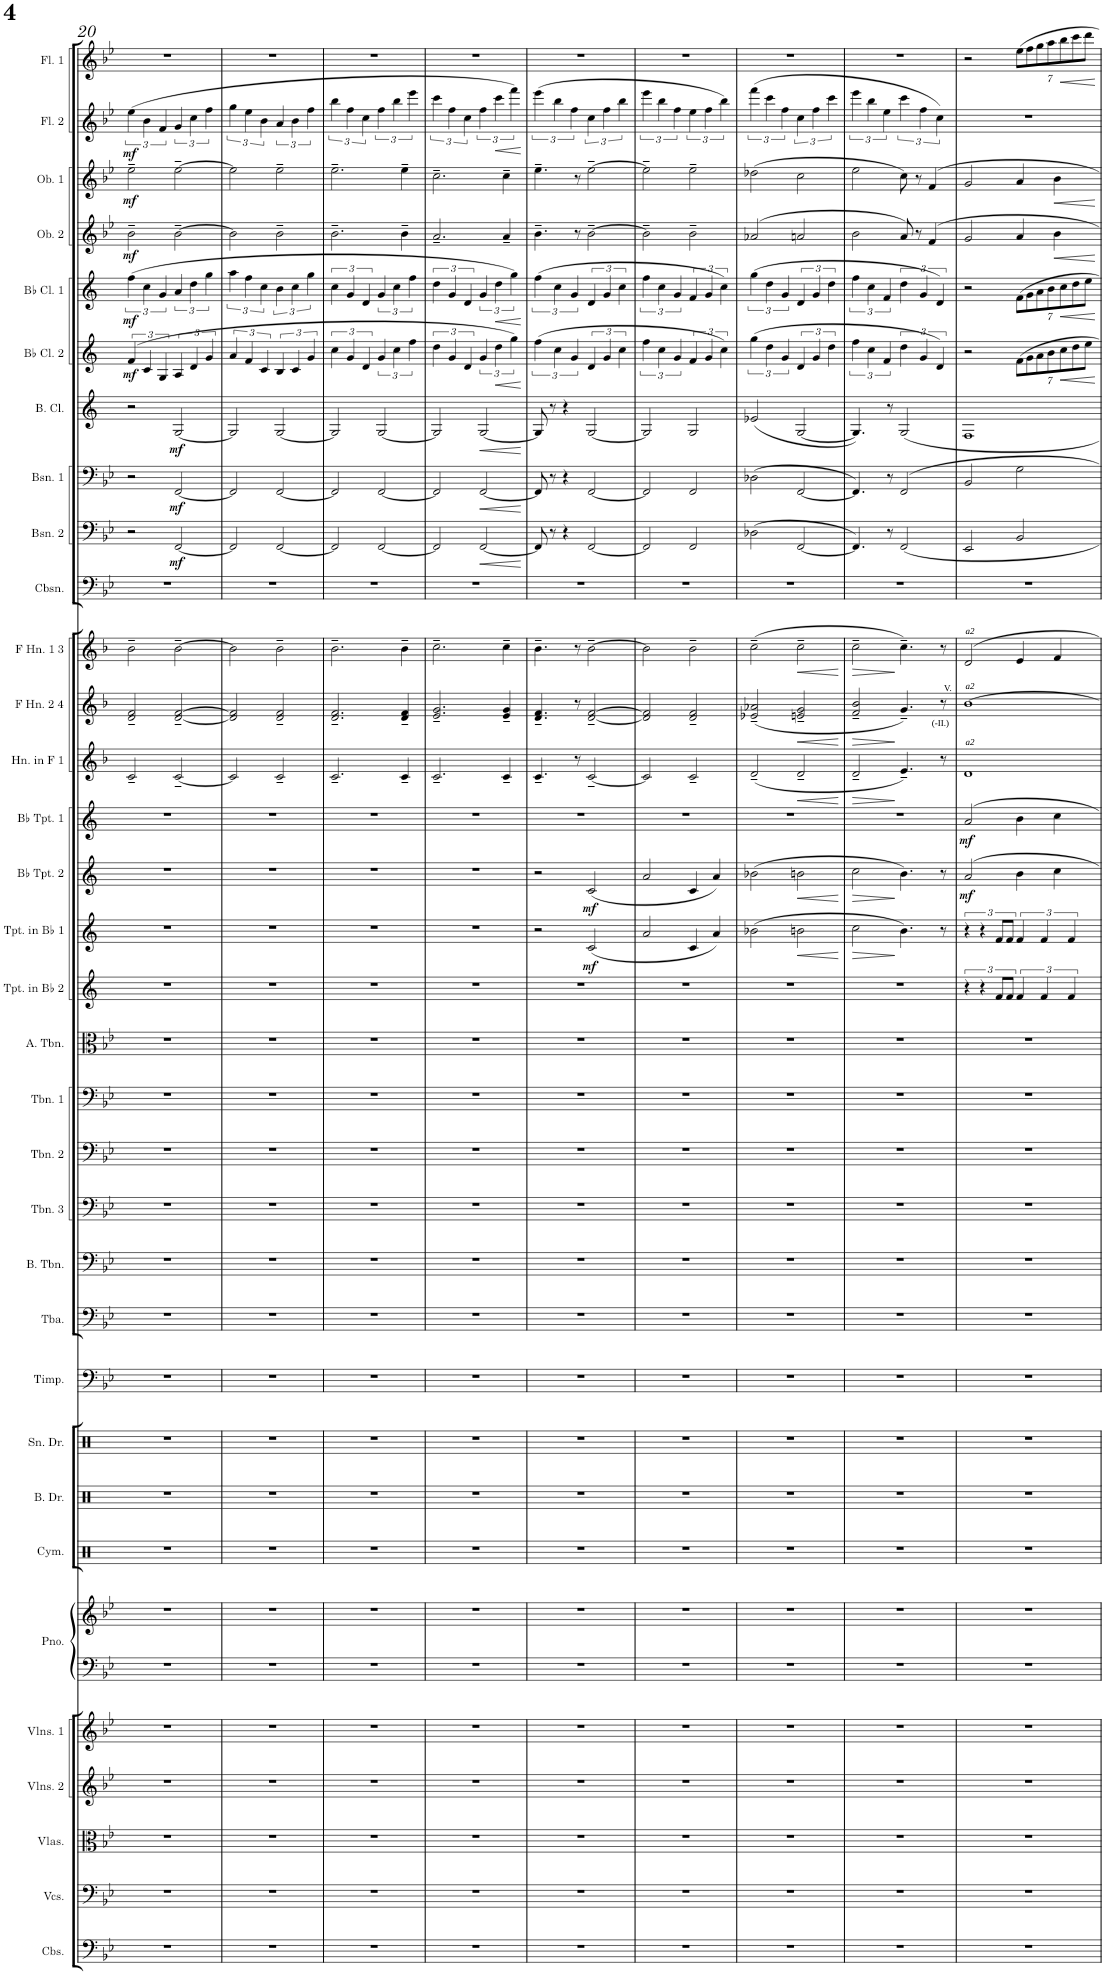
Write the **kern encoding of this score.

**kern	**kern	**kern	**kern	**kern	**kern	**kern	**kern	**kern	**kern	**kern	**kern	**kern	**kern	**kern	**kern	**kern	**kern	**kern	**dynam	**kern	**dynam	**kern	**dynam	**kern	**dynam	**kern	**dynam	**kern	**dynam	**kern	**kern	**dynam	**kern	**dynam	**kern	**dynam	**kern	**dynam	**kern	**dynam	**kern	**dynam	**kern	**dynam	**kern	**dynam	**kern	**dynam
*part33	*part32	*part31	*part30	*part29	*part28	*part28	*part27	*part26	*part25	*part24	*part23	*part22	*part21	*part20	*part19	*part18	*part17	*part16	*part16	*part15	*part15	*part14	*part14	*part13	*part13	*part12	*part12	*part11	*part11	*part10	*part9	*part9	*part8	*part8	*part7	*part7	*part6	*part6	*part5	*part5	*part4	*part4	*part3	*part3	*part2	*part2	*part1	*part1
*staff34	*staff33	*staff32	*staff31	*staff30	*staff29	*staff28	*staff27	*staff26	*staff25	*staff24	*staff23	*staff22	*staff21	*staff20	*staff19	*staff18	*staff17	*staff16	*staff16	*staff15	*staff15	*staff14	*staff14	*staff13	*staff13	*staff12	*staff12	*staff11	*staff11	*staff10	*staff9	*staff9	*staff8	*staff8	*staff7	*staff7	*staff6	*staff6	*staff5	*staff5	*staff4	*staff4	*staff3	*staff3	*staff2	*staff2	*staff1	*staff1
*I"Contrabasses	*I"Violoncellos	*I"Violas	*I"Violins 2	*I"Violins 1	*I"Piano	*	*I"Cymbal	*I"Bass Drum	*I"Snare Drum	*I"Timpani	*I"Tuba	*I"Bass Trombone	*I"Trombone 3	*I"Trombone 2	*I"Trombone 1	*I"Alto Trombone	*I"Trumpet in Bb 2	*I"Trumpet in Bb 1	*	*I"Bb Trumpet 2	*	*I"Bb Trumpet 1	*	*I"Horn in F 1	*	*I"F Horn 2 &amp; 4	*	*I"F Horn 1 &amp; 3	*	*I"Contrabassoon	*I"Bassoon 2	*	*I"Bassoon 1	*	*I"Bass Clarinet	*	*I"Bb Clarinet 2	*	*I"Bb Clarinet 1	*	*I"Oboe 2	*	*I"Oboe 1	*	*I"Flute 2	*	*I"Flute 1	*
*I'Cbs.	*I'Vcs.	*I'Vlas.	*I'Vlns. 2	*I'Vlns. 1	*I'Pno.	*	*I'Cym.	*I'B. Dr.	*I'Sn. Dr.	*I'Timp.	*I'Tba.	*I'B. Tbn.	*I'Tbn. 3	*I'Tbn. 2	*I'Tbn. 1	*I'A. Tbn.	*I'Tpt. in Bb 2	*I'Tpt. in Bb 1	*	*I'Bb Tpt. 2	*	*I'Bb Tpt. 1	*	*I'Hn. in F 1	*	*I'F Hn. 2 4	*	*I'F Hn. 1 3	*	*I'Cbsn.	*I'Bsn. 2	*	*I'Bsn. 1	*	*I'B. Cl.	*	*I'Bb Cl. 2	*	*I'Bb Cl. 1	*	*I'Ob. 2	*	*I'Ob. 1	*	*I'Fl. 2	*	*I'Fl. 1	*
!!LO:PB:g=z
*clefF4	*clefF4	*clefC3	*clefG2	*clefG2	*clefF4	*clefG2	*clefX	*clefX	*clefX	*clefF4	*clefF4	*clefF4	*clefF4	*clefF4	*clefF4	*clefC3	*clefG2	*clefG2	*	*clefG2	*	*clefG2	*	*clefG2	*	*clefG2	*	*clefG2	*	*clefF4	*clefF4	*	*clefF4	*	*clefG2	*	*clefG2	*	*clefG2	*	*clefG2	*	*clefG2	*	*clefG2	*	*clefG2	*
*Trd7c12	*	*	*	*	*	*	*	*	*	*	*	*	*	*	*	*	*Trd1c2	*Trd1c2	*	*Trd1c2	*	*Trd1c2	*	*Trd4c7	*	*Trd4c7	*	*Trd4c7	*	*Trd7c12	*	*	*	*	*Trd8c14	*	*Trd1c2	*	*Trd1c2	*	*	*	*	*	*	*	*	*
*k[b-e-]	*k[b-e-]	*k[b-e-]	*k[b-e-]	*k[b-e-]	*k[b-e-]	*k[b-e-]	*k[b-e-a-d-]	*k[b-e-a-d-]	*k[b-e-a-d-]	*k[b-e-]	*k[b-e-]	*k[b-e-]	*k[b-e-]	*k[b-e-]	*k[b-e-]	*k[b-e-]	*k[]	*k[]	*	*k[]	*	*k[]	*	*k[b-]	*	*k[b-]	*	*k[b-]	*	*k[b-e-]	*k[b-e-]	*	*k[b-e-]	*	*k[]	*	*k[]	*	*k[]	*	*k[b-e-]	*	*k[b-e-]	*	*k[b-e-]	*	*k[b-e-]	*
*M2/2	*M2/2	*M2/2	*M2/2	*M2/2	*M2/2	*M2/2	*M2/2	*M2/2	*M2/2	*M2/2	*M2/2	*M2/2	*M2/2	*M2/2	*M2/2	*M2/2	*M2/2	*M2/2	*	*M2/2	*	*M2/2	*	*M2/2	*	*M2/2	*	*M2/2	*	*M2/2	*M2/2	*	*M2/2	*	*M2/2	*	*M2/2	*	*M2/2	*	*M2/2	*	*M2/2	*	*M2/2	*	*M2/2	*
=20	=20	=20	=20	=20	=20	=20	=20	=20	=20	=20	=20	=20	=20	=20	=20	=20	=20	=20	=20	=20	=20	=20	=20	=20	=20	=20	=20	=20	=20	=20	=20	=20	=20	=20	=20	=20	=20	=20	=20	=20	=20	=20	=20	=20	=20	=20	=20	=20
!	!	!	!	!	!	!	!	!	!	!	!	!	!	!	!	!	!	!	!	!	!	!	!	!	!	!	!	!	!	!	!	!	!	!	!	!	!	!LO:DY:b	!	!LO:DY:b	!	!LO:DY:b	!	!LO:DY:b	!	!LO:DY:b	!	!
1r	1r	1r	1r	1r	1r	1r	1r	1r	1r	1r	1r	1r	1r	1r	1r	1r	1r	1r	.	1r	.	1r	.	2c~/	.	2d/~ 2f/~	.	2b-~\	.	1r	2r	.	2r	.	2r	.	(6f/	mf	(6ff\	mf	2b-~\	mf	2ee-~\	mf	(6ee-\	mf	1r	.
.	.	.	.	.	.	.	.	.	.	.	.	.	.	.	.	.	.	.	.	.	.	.	.	.	.	.	.	.	.	.	.	.	.	.	.	.	6c/	.	6cc\	.	.	.	.	.	6b-\	.	.	.
.	.	.	.	.	.	.	.	.	.	.	.	.	.	.	.	.	.	.	.	.	.	.	.	.	.	.	.	.	.	.	.	.	.	.	.	.	6G/	.	6g/	.	.	.	.	.	6f/	.	.	.
!	!	!	!	!	!	!	!	!	!	!	!	!	!	!	!	!	!	!	!	!	!	!	!	!	!	!	!	!	!	!	!	!LO:DY:b	!	!LO:DY:b	!	!LO:DY:b	!	!	!	!	!	!	!	!	!	!	!	!
.	.	.	.	.	.	.	.	.	.	.	.	.	.	.	.	.	.	.	.	.	.	.	.	[2c~/	.	[2d/~ [2f/~	.	[2b-~\	.	.	[2FF/	mf	[2FF/	mf	[2G/	mf	6A/	.	6a/	.	[2b-~\	.	[2ee-~\	.	6g/	.	.	.
.	.	.	.	.	.	.	.	.	.	.	.	.	.	.	.	.	.	.	.	.	.	.	.	.	.	.	.	.	.	.	.	.	.	.	.	.	6d/	.	6dd\	.	.	.	.	.	6cc\	.	.	.
.	.	.	.	.	.	.	.	.	.	.	.	.	.	.	.	.	.	.	.	.	.	.	.	.	.	.	.	.	.	.	.	.	.	.	.	.	6g/	.	6gg\	.	.	.	.	.	6ff\	.	.	.
=21	=21	=21	=21	=21	=21	=21	=21	=21	=21	=21	=21	=21	=21	=21	=21	=21	=21	=21	=21	=21	=21	=21	=21	=21	=21	=21	=21	=21	=21	=21	=21	=21	=21	=21	=21	=21	=21	=21	=21	=21	=21	=21	=21	=21	=21	=21	=21	=21
1r	1r	1r	1r	1r	1r	1r	1r	1r	1r	1r	1r	1r	1r	1r	1r	1r	1r	1r	.	1r	.	1r	.	2c/]	.	2d/] 2f/]	.	2b-\]	.	1r	2FF/]	.	2FF/]	.	2G/]	.	6a/	.	6aa\	.	2b-\]	.	2ee-\]	.	6gg\	.	1r	.
.	.	.	.	.	.	.	.	.	.	.	.	.	.	.	.	.	.	.	.	.	.	.	.	.	.	.	.	.	.	.	.	.	.	.	.	.	6f/	.	6ff\	.	.	.	.	.	6ee-\	.	.	.
.	.	.	.	.	.	.	.	.	.	.	.	.	.	.	.	.	.	.	.	.	.	.	.	.	.	.	.	.	.	.	.	.	.	.	.	.	6c/	.	6cc\	.	.	.	.	.	6b-\	.	.	.
.	.	.	.	.	.	.	.	.	.	.	.	.	.	.	.	.	.	.	.	.	.	.	.	2c~/	.	2d/~ 2f/~	.	2b-~\	.	.	[2FF/	.	[2FF/	.	[2G/	.	6B/	.	6b\	.	2b-~\	.	2ee-~\	.	6a/	.	.	.
.	.	.	.	.	.	.	.	.	.	.	.	.	.	.	.	.	.	.	.	.	.	.	.	.	.	.	.	.	.	.	.	.	.	.	.	.	6c/	.	6cc\	.	.	.	.	.	6b-\	.	.	.
.	.	.	.	.	.	.	.	.	.	.	.	.	.	.	.	.	.	.	.	.	.	.	.	.	.	.	.	.	.	.	.	.	.	.	.	.	6g/	.	6gg\	.	.	.	.	.	6ff\	.	.	.
=22	=22	=22	=22	=22	=22	=22	=22	=22	=22	=22	=22	=22	=22	=22	=22	=22	=22	=22	=22	=22	=22	=22	=22	=22	=22	=22	=22	=22	=22	=22	=22	=22	=22	=22	=22	=22	=22	=22	=22	=22	=22	=22	=22	=22	=22	=22	=22	=22
1r	1r	1r	1r	1r	1r	1r	1r	1r	1r	1r	1r	1r	1r	1r	1r	1r	1r	1r	.	1r	.	1r	.	2.c~/	.	2.d/~ 2.f/~	.	2.b-~\	.	1r	2FF/]	.	2FF/]	.	2G/]	.	6cc\	.	6cc\	.	2.b-~\	.	2.ee-~\	.	6bb-\	.	1r	.
.	.	.	.	.	.	.	.	.	.	.	.	.	.	.	.	.	.	.	.	.	.	.	.	.	.	.	.	.	.	.	.	.	.	.	.	.	6g/	.	6g/	.	.	.	.	.	6ff\	.	.	.
.	.	.	.	.	.	.	.	.	.	.	.	.	.	.	.	.	.	.	.	.	.	.	.	.	.	.	.	.	.	.	.	.	.	.	.	.	6d/	.	6d/	.	.	.	.	.	6cc\	.	.	.
.	.	.	.	.	.	.	.	.	.	.	.	.	.	.	.	.	.	.	.	.	.	.	.	.	.	.	.	.	.	.	[2FF/	.	[2FF/	.	[2G/	.	6g/	.	6g/	.	.	.	.	.	6ff\	.	.	.
.	.	.	.	.	.	.	.	.	.	.	.	.	.	.	.	.	.	.	.	.	.	.	.	.	.	.	.	.	.	.	.	.	.	.	.	.	6cc\	.	6cc\	.	.	.	.	.	6bb-\	.	.	.
.	.	.	.	.	.	.	.	.	.	.	.	.	.	.	.	.	.	.	.	.	.	.	.	4c~/	.	4d/~ 4f/~	.	4b-~\	.	.	.	.	.	.	.	.	.	.	.	.	4b-~\	.	4ee-~\	.	.	.	.	.
.	.	.	.	.	.	.	.	.	.	.	.	.	.	.	.	.	.	.	.	.	.	.	.	.	.	.	.	.	.	.	.	.	.	.	.	.	6ff\	.	6ff\	.	.	.	.	.	6eee-\	.	.	.
=23	=23	=23	=23	=23	=23	=23	=23	=23	=23	=23	=23	=23	=23	=23	=23	=23	=23	=23	=23	=23	=23	=23	=23	=23	=23	=23	=23	=23	=23	=23	=23	=23	=23	=23	=23	=23	=23	=23	=23	=23	=23	=23	=23	=23	=23	=23	=23	=23
1r	1r	1r	1r	1r	1r	1r	1r	1r	1r	1r	1r	1r	1r	1r	1r	1r	1r	1r	.	1r	.	1r	.	2.c~/	.	2.e/~ 2.g/~	.	2.cc~\	.	1r	2FF/]	.	2FF/]	.	2G/]	.	6dd\	.	6dd\	.	2.a~/	.	2.cc~\	.	6ccc\	.	1r	.
.	.	.	.	.	.	.	.	.	.	.	.	.	.	.	.	.	.	.	.	.	.	.	.	.	.	.	.	.	.	.	.	.	.	.	.	.	6g/	.	6g/	.	.	.	.	.	6ff\	.	.	.
.	.	.	.	.	.	.	.	.	.	.	.	.	.	.	.	.	.	.	.	.	.	.	.	.	.	.	.	.	.	.	.	.	.	.	.	.	6d/	.	6d/	.	.	.	.	.	6cc\	.	.	.
!	!	!	!	!	!	!	!	!	!	!	!	!	!	!	!	!	!	!	!	!	!	!	!	!	!	!	!	!	!	!	!	!LO:HP:b	!	!LO:HP:b	!	!LO:HP:b	!	!	!	!	!	!	!	!	!	!	!	!
.	.	.	.	.	.	.	.	.	.	.	.	.	.	.	.	.	.	.	.	.	.	.	.	.	.	.	.	.	.	.	[2FF/	<	[2FF/	<	[2G/	<	6g/	.	6g/	.	.	.	.	.	6ff\	.	.	.
!	!	!	!	!	!	!	!	!	!	!	!	!	!	!	!	!	!	!	!	!	!	!	!	!	!	!	!	!	!	!	!	!	!	!	!	!	!	!LO:HP:b	!	!LO:HP:b	!	!	!	!	!	!LO:HP:b	!	!
.	.	.	.	.	.	.	.	.	.	.	.	.	.	.	.	.	.	.	.	.	.	.	.	.	.	.	.	.	.	.	.	.	.	.	.	.	6dd\	<	6dd\	<	.	.	.	.	6ccc\	<	.	.
.	.	.	.	.	.	.	.	.	.	.	.	.	.	.	.	.	.	.	.	.	.	.	.	4c~/	.	4e/~ 4g/~	.	4cc~\	.	.	.	.	.	.	.	.	.	.	.	.	4a~/	.	4cc~\	.	.	.	.	.
.	.	.	.	.	.	.	.	.	.	.	.	.	.	.	.	.	.	.	.	.	.	.	.	.	.	.	.	.	.	.	.	.	.	.	.	.	6gg\)	.	6gg\)	.	.	.	.	.	6fff\)	.	.	.
.	.	.	.	.	.	.	.	.	.	.	.	.	.	.	.	.	.	.	.	.	.	.	.	.	.	.	.	.	.	.	.	[	.	[	.	[	.	[	.	[	.	.	.	.	.	[	.	.
=24	=24	=24	=24	=24	=24	=24	=24	=24	=24	=24	=24	=24	=24	=24	=24	=24	=24	=24	=24	=24	=24	=24	=24	=24	=24	=24	=24	=24	=24	=24	=24	=24	=24	=24	=24	=24	=24	=24	=24	=24	=24	=24	=24	=24	=24	=24	=24	=24
1r	1r	1r	1r	1r	1r	1r	1r	1r	1r	1r	1r	1r	1r	1r	1r	1r	1r	2r	.	2r	.	1r	.	4.c~/	.	4.d/~ 4.f/~	.	4.b-~\	.	1r	8FF/]	.	8FF/]	.	8G/]	.	(6ff\	.	(6ff\	.	4.b-~\	.	4.ee-~\	.	(6eee-\	.	1r	.
.	.	.	.	.	.	.	.	.	.	.	.	.	.	.	.	.	.	.	.	.	.	.	.	.	.	.	.	.	.	.	8r	.	8r	.	8r	.	.	.	.	.	.	.	.	.	.	.	.	.
.	.	.	.	.	.	.	.	.	.	.	.	.	.	.	.	.	.	.	.	.	.	.	.	.	.	.	.	.	.	.	.	.	.	.	.	.	6cc\	.	6cc\	.	.	.	.	.	6bb-\	.	.	.
.	.	.	.	.	.	.	.	.	.	.	.	.	.	.	.	.	.	.	.	.	.	.	.	.	.	.	.	.	.	.	4r	.	4r	.	4r	.	.	.	.	.	.	.	.	.	.	.	.	.
.	.	.	.	.	.	.	.	.	.	.	.	.	.	.	.	.	.	.	.	.	.	.	.	.	.	.	.	.	.	.	.	.	.	.	.	.	6g/	.	6g/	.	.	.	.	.	6ff\	.	.	.
.	.	.	.	.	.	.	.	.	.	.	.	.	.	.	.	.	.	.	.	.	.	.	.	8r	.	8r	.	8r	.	.	.	.	.	.	.	.	.	.	.	.	8r	.	8r	.	.	.	.	.
!	!	!	!	!	!	!	!	!	!	!	!	!	!	!	!	!	!	!	!LO:DY:b	!	!LO:DY:b	!	!	!	!	!	!	!	!	!	!	!	!	!	!	!	!	!	!	!	!	!	!	!	!	!	!	!
.	.	.	.	.	.	.	.	.	.	.	.	.	.	.	.	.	.	(2c/	mf	(2c/	mf	.	.	[2c~/	.	[2d/~ [2f/~	.	[2b-~\	.	.	[2FF/	.	[2FF/	.	[2G/	.	6d/	.	6d/	.	[2b-~\	.	[2ee-~\	.	6cc\	.	.	.
.	.	.	.	.	.	.	.	.	.	.	.	.	.	.	.	.	.	.	.	.	.	.	.	.	.	.	.	.	.	.	.	.	.	.	.	.	6g/	.	6g/	.	.	.	.	.	6ff\	.	.	.
.	.	.	.	.	.	.	.	.	.	.	.	.	.	.	.	.	.	.	.	.	.	.	.	.	.	.	.	.	.	.	.	.	.	.	.	.	6cc\	.	6cc\	.	.	.	.	.	6bb-\	.	.	.
=25	=25	=25	=25	=25	=25	=25	=25	=25	=25	=25	=25	=25	=25	=25	=25	=25	=25	=25	=25	=25	=25	=25	=25	=25	=25	=25	=25	=25	=25	=25	=25	=25	=25	=25	=25	=25	=25	=25	=25	=25	=25	=25	=25	=25	=25	=25	=25	=25
1r	1r	1r	1r	1r	1r	1r	1r	1r	1r	1r	1r	1r	1r	1r	1r	1r	1r	2a/	.	2a/	.	1r	.	2c/]	.	2d/] 2f/]	.	2b-\]	.	1r	2FF/]	.	2FF/]	.	2G/]	.	6ff\	.	6ff\	.	2b-~\]	.	2ee-~\]	.	6eee-\	.	1r	.
.	.	.	.	.	.	.	.	.	.	.	.	.	.	.	.	.	.	.	.	.	.	.	.	.	.	.	.	.	.	.	.	.	.	.	.	.	6cc\	.	6cc\	.	.	.	.	.	6bb-\	.	.	.
.	.	.	.	.	.	.	.	.	.	.	.	.	.	.	.	.	.	.	.	.	.	.	.	.	.	.	.	.	.	.	.	.	.	.	.	.	6g/	.	6g/	.	.	.	.	.	6ff\	.	.	.
.	.	.	.	.	.	.	.	.	.	.	.	.	.	.	.	.	.	4c/	.	4c/	.	.	.	2c~/	.	2d/~ 2f/~	.	2b-~\	.	.	2FF/	.	2FF/	.	2G/	.	6f/	.	6f/	.	2b-~\	.	2ee-~\	.	6ee-\	.	.	.
.	.	.	.	.	.	.	.	.	.	.	.	.	.	.	.	.	.	.	.	.	.	.	.	.	.	.	.	.	.	.	.	.	.	.	.	.	6g/	.	6g/	.	.	.	.	.	6ff\	.	.	.
.	.	.	.	.	.	.	.	.	.	.	.	.	.	.	.	.	.	4a/)	.	4a/)	.	.	.	.	.	.	.	.	.	.	.	.	.	.	.	.	.	.	.	.	.	.	.	.	.	.	.	.
.	.	.	.	.	.	.	.	.	.	.	.	.	.	.	.	.	.	.	.	.	.	.	.	.	.	.	.	.	.	.	.	.	.	.	.	.	6cc\)	.	6cc\)	.	.	.	.	.	6bb-\)	.	.	.
=26	=26	=26	=26	=26	=26	=26	=26	=26	=26	=26	=26	=26	=26	=26	=26	=26	=26	=26	=26	=26	=26	=26	=26	=26	=26	=26	=26	=26	=26	=26	=26	=26	=26	=26	=26	=26	=26	=26	=26	=26	=26	=26	=26	=26	=26	=26	=26	=26
1r	1r	1r	1r	1r	1r	1r	1r	1r	1r	1r	1r	1r	1r	1r	1r	1r	1r	(2b-X\	.	(2b-X\	.	1r	.	(2d~/	.	(2e-X/~ 2a-X/~	.	(2cc~\	.	1r	(2D-X\	.	(2D-X\	.	(2e-X/	.	(6gg\	.	(6gg\	.	(2a-X/	.	(2dd-X\	.	(6fff\	.	1r	.
.	.	.	.	.	.	.	.	.	.	.	.	.	.	.	.	.	.	.	.	.	.	.	.	.	.	.	.	.	.	.	.	.	.	.	.	.	6dd\	.	6dd\	.	.	.	.	.	6ccc\	.	.	.
.	.	.	.	.	.	.	.	.	.	.	.	.	.	.	.	.	.	.	.	.	.	.	.	.	.	.	.	.	.	.	.	.	.	.	.	.	6g/	.	6g/	.	.	.	.	.	6ff\	.	.	.
!	!	!	!	!	!	!	!	!	!	!	!	!	!	!	!	!	!	!	!LO:HP:b	!	!LO:HP:b	!	!	!	!LO:HP:b	!	!LO:HP:b	!	!LO:HP:b	!	!	!	!	!	!	!	!	!	!	!	!	!	!	!	!	!	!	!
.	.	.	.	.	.	.	.	.	.	.	.	.	.	.	.	.	.	2bn\	<	2bn\	<	.	.	2d~/	<	2en/~ 2g/~	<	2cc~\	<	.	[2FF/	.	[2FF/	.	[2G/	.	6d/	.	6d/	.	2an/	.	2cc\	.	6cc\	.	.	.
.	.	.	.	.	.	.	.	.	.	.	.	.	.	.	.	.	.	.	.	.	.	.	.	.	.	.	.	.	.	.	.	.	.	.	.	.	6g/	.	6g/	.	.	.	.	.	6ff\	.	.	.
.	.	.	.	.	.	.	.	.	.	.	.	.	.	.	.	.	.	.	.	.	.	.	.	.	.	.	.	.	.	.	.	.	.	.	.	.	6dd\	.	6dd\	.	.	.	.	.	6ccc\	.	.	.
.	.	.	.	.	.	.	.	.	.	.	.	.	.	.	.	.	.	.	[	.	[	.	.	.	[	.	[	.	[	.	.	.	.	.	.	.	.	.	.	.	.	.	.	.	.	.	.	.
=27	=27	=27	=27	=27	=27	=27	=27	=27	=27	=27	=27	=27	=27	=27	=27	=27	=27	=27	=27	=27	=27	=27	=27	=27	=27	=27	=27	=27	=27	=27	=27	=27	=27	=27	=27	=27	=27	=27	=27	=27	=27	=27	=27	=27	=27	=27	=27	=27
!	!	!	!	!	!	!	!	!	!	!	!	!	!	!	!	!	!	!	!LO:HP:b	!	!LO:HP:b	!	!	!	!LO:HP:b	!	!LO:HP:b	!	!LO:HP:b	!	!	!	!	!	!	!	!	!	!	!	!	!	!	!	!	!	!	!
1r	1r	1r	1r	1r	1r	1r	1r	1r	1r	1r	1r	1r	1r	1r	1r	1r	1r	2cc\	>	2cc\	>	1r	.	2d~/	>	2f/~ 2b-/~	>	2cc~\	>	1r	4.FF/])	.	4.FF/])	.	4.G/])	.	6ff\	.	6ff\	.	2b-\	.	2ee-\	.	6eee-\	.	1r	.
.	.	.	.	.	.	.	.	.	.	.	.	.	.	.	.	.	.	.	.	.	.	.	.	.	.	.	.	.	.	.	.	.	.	.	.	.	6cc\	.	6cc\	.	.	.	.	.	6bb-\	.	.	.
.	.	.	.	.	.	.	.	.	.	.	.	.	.	.	.	.	.	.	.	.	.	.	.	.	.	.	.	.	.	.	.	.	.	.	.	.	6f/	.	6f/	.	.	.	.	.	6ee-\	.	.	.
.	.	.	.	.	.	.	.	.	.	.	.	.	.	.	.	.	.	.	.	.	.	.	.	.	.	.	.	.	.	.	8r	.	8r	.	8r	.	.	.	.	.	.	.	.	.	.	.	.	.
.	.	.	.	.	.	.	.	.	.	.	.	.	.	.	.	.	.	4.b\)	]	4.b\)	]	.	.	4.e~/)	]	4.g~/)	]	4.cc~\)	]	.	2FF/	.	2FF/	.	2G/	.	6dd\	.	6dd\	.	8a/)	.	8cc\)	.	6ccc\	.	.	.
.	.	.	.	.	.	.	.	.	.	.	.	.	.	.	.	.	.	.	.	.	.	.	.	.	.	.	.	.	.	.	.	.	.	.	.	.	.	.	.	.	8r	.	8r	.	.	.	.	.
.	.	.	.	.	.	.	.	.	.	.	.	.	.	.	.	.	.	.	.	.	.	.	.	.	.	.	.	.	.	.	.	.	.	.	.	.	6g/	.	6g/	.	.	.	.	.	6ff\	.	.	.
.	.	.	.	.	.	.	.	.	.	.	.	.	.	.	.	.	.	.	.	.	.	.	.	.	.	.	.	.	.	.	.	.	.	.	.	.	.	.	.	.	4f/	.	4f/	.	.	.	.	.
.	.	.	.	.	.	.	.	.	.	.	.	.	.	.	.	.	.	.	.	.	.	.	.	.	.	.	.	.	.	.	.	.	.	.	.	.	6d/)	.	6d/)	.	.	.	.	.	6cc\)	.	.	.
.	.	.	.	.	.	.	.	.	.	.	.	.	.	.	.	.	.	8r	.	8r	.	.	.	8r	.	8r	.	8r	.	.	.	.	.	.	.	.	.	.	.	.	.	.	.	.	.	.	.	.
=28	=28	=28	=28	=28	=28	=28	=28	=28	=28	=28	=28	=28	=28	=28	=28	=28	=28	=28	=28	=28	=28	=28	=28	=28	=28	=28	=28	=28	=28	=28	=28	=28	=28	=28	=28	=28	=28	=28	=28	=28	=28	=28	=28	=28	=28	=28	=28	=28
!	!	!	!	!	!	!	!	!	!	!	!	!	!	!	!	!	!	!	!	!	!	!	!	!	!	!	!	!LO:TX:a:i:t=a2	!	!	!	!	!	!	!	!	!	!	!	!	!	!	!	!	!	!	!	!
!	!	!	!	!	!	!	!	!	!	!	!	!	!	!	!	!	!	!	!	!	!	!	!	!	!	!LO:TX:a:t=V.	!	!	!	!	!	!	!	!	!	!	!	!	!	!	!	!	!	!	!	!	!	!
!	!	!	!	!	!	!	!	!	!	!	!	!	!	!	!	!	!	!	!	!	!	!	!	!	!	!LO:TX:b:t=(-II.)	!	!	!	!	!	!	!	!	!	!	!	!	!	!	!	!	!	!	!	!	!	!
!	!	!	!	!	!	!	!	!	!	!	!	!	!	!	!	!	!	!	!	!	!	!	!	!	!	!LO:TX:a:i:t=a2	!	!	!	!	!	!	!	!	!	!	!	!	!	!	!	!	!	!	!	!	!	!
!	!	!	!	!	!	!	!	!	!	!	!	!	!	!	!	!	!	!	!	!	!	!	!	!LO:TX:a:i:t=a2	!	!	!	!	!	!	!	!	!	!	!	!	!	!	!	!	!	!	!	!	!	!	!	!
!	!	!	!	!	!	!	!	!	!	!	!	!	!	!	!	!	!	!	!	!	!LO:DY:b	!	!LO:DY:b	!	!	!	!	!	!	!	!	!	!	!	!	!	!	!	!	!	!	!	!	!	!	!	!	!
1r	1r	1r	1r	1r	1r	1r	1r	1r	1r	1r	1r	1r	1r	1r	1r	1r	6r	6r	.	2a/	mf	2a/	mf	1d	.	[1b-	.	2d/	.	1r	2EE-/	.	2BB-/	.	1F	.	2r	.	2r	.	2g/	.	2g/	.	1r	.	2r	.
.	.	.	.	.	.	.	.	.	.	.	.	.	.	.	.	.	6r	6r	.	.	.	.	.	.	.	.	.	.	.	.	.	.	.	.	.	.	.	.	.	.	.	.	.	.	.	.	.	.
.	.	.	.	.	.	.	.	.	.	.	.	.	.	.	.	.	12f/L	12f/L	.	.	.	.	.	.	.	.	.	.	.	.	.	.	.	.	.	.	.	.	.	.	.	.	.	.	.	.	.	.
.	.	.	.	.	.	.	.	.	.	.	.	.	.	.	.	.	12f/J	12f/J	.	.	.	.	.	.	.	.	.	.	.	.	.	.	.	.	.	.	.	.	.	.	.	.	.	.	.	.	.	.
*	*	*	*	*	*	*	*	*	*	*	*	*	*	*	*	*	*	*	*	*	*	*	*	*	*	*	*	*	*	*	*	*	*	*	*	*	*Xbrackettup	*	*Xbrackettup	*	*	*	*	*	*	*	*Xbrackettup	*
.	.	.	.	.	.	.	.	.	.	.	.	.	.	.	.	.	6f/	6f/	.	4b\	.	4b\	.	.	.	.	.	4e/	.	.	2BB-/	.	2G\	.	.	.	14f\L	.	14f\L	.	4a/	.	4a/	.	.	.	14ee-\L	.
.	.	.	.	.	.	.	.	.	.	.	.	.	.	.	.	.	.	.	.	.	.	.	.	.	.	.	.	.	.	.	.	.	.	.	.	.	14g\	.	14g\	.	.	.	.	.	.	.	14ff\	.
.	.	.	.	.	.	.	.	.	.	.	.	.	.	.	.	.	.	.	.	.	.	.	.	.	.	.	.	.	.	.	.	.	.	.	.	.	14a\	.	14a\	.	.	.	.	.	.	.	14gg\	.
.	.	.	.	.	.	.	.	.	.	.	.	.	.	.	.	.	6f/	6f/	.	.	.	.	.	.	.	.	.	.	.	.	.	.	.	.	.	.	.	.	.	.	.	.	.	.	.	.	.	.
.	.	.	.	.	.	.	.	.	.	.	.	.	.	.	.	.	.	.	.	.	.	.	.	.	.	.	.	.	.	.	.	.	.	.	.	.	14b\	.	14b\	.	.	.	.	.	.	.	14aa\	.
!	!	!	!	!	!	!	!	!	!	!	!	!	!	!	!	!	!	!	!	!	!	!	!	!	!	!	!	!	!	!	!	!	!	!	!	!	!	!	!	!	!	!LO:HP:b	!	!LO:HP:b	!	!	!	!
.	.	.	.	.	.	.	.	.	.	.	.	.	.	.	.	.	.	.	.	4cc\	.	4cc\	.	.	.	.	.	4f/	.	.	.	.	.	.	.	.	.	.	.	.	4b-\	<	4b-\	<	.	.	.	.
!	!	!	!	!	!	!	!	!	!	!	!	!	!	!	!	!	!	!	!	!	!	!	!	!	!	!	!	!	!	!	!	!	!	!	!	!	!	!LO:HP:b	!	!LO:HP:b	!	!	!	!	!	!	!	!LO:HP:b
.	.	.	.	.	.	.	.	.	.	.	.	.	.	.	.	.	.	.	.	.	.	.	.	.	.	.	.	.	.	.	.	.	.	.	.	.	14cc\	<	14cc\	<	.	.	.	.	.	.	14bb-\	<
.	.	.	.	.	.	.	.	.	.	.	.	.	.	.	.	.	6f/	6f/	.	.	.	.	.	.	.	.	.	.	.	.	.	.	.	.	.	.	.	.	.	.	.	.	.	.	.	.	.	.
.	.	.	.	.	.	.	.	.	.	.	.	.	.	.	.	.	.	.	.	.	.	.	.	.	.	.	.	.	.	.	.	.	.	.	.	.	14dd\	.	14dd\	.	.	.	.	.	.	.	14ccc\	.
.	.	.	.	.	.	.	.	.	.	.	.	.	.	.	.	.	.	.	.	.	.	.	.	.	.	.	.	.	.	.	.	.	.	.	.	.	14ee\J	.	14ee\J	.	.	.	.	.	.	.	14ddd\J	.
.	.	.	.	.	.	.	.	.	.	.	.	.	.	.	.	.	.	.	.	.	.	.	.	.	.	.	.	.	.	.	.	.	.	.	.	.	.	[	.	[	.	[	.	[	.	.	.	[
=	=	=	=	=	=	=	=	=	=	=	=	=	=	=	=	=	=	=	=	=	=	=	=	=	=	=	=	=	=	=	=	=	=	=	=	=	=	=	=	=	=	=	=	=	=	=	=	=
*-	*-	*-	*-	*-	*-	*-	*-	*-	*-	*-	*-	*-	*-	*-	*-	*-	*-	*-	*-	*-	*-	*-	*-	*-	*-	*-	*-	*-	*-	*-	*-	*-	*-	*-	*-	*-	*-	*-	*-	*-	*-	*-	*-	*-	*-	*-	*-	*-
